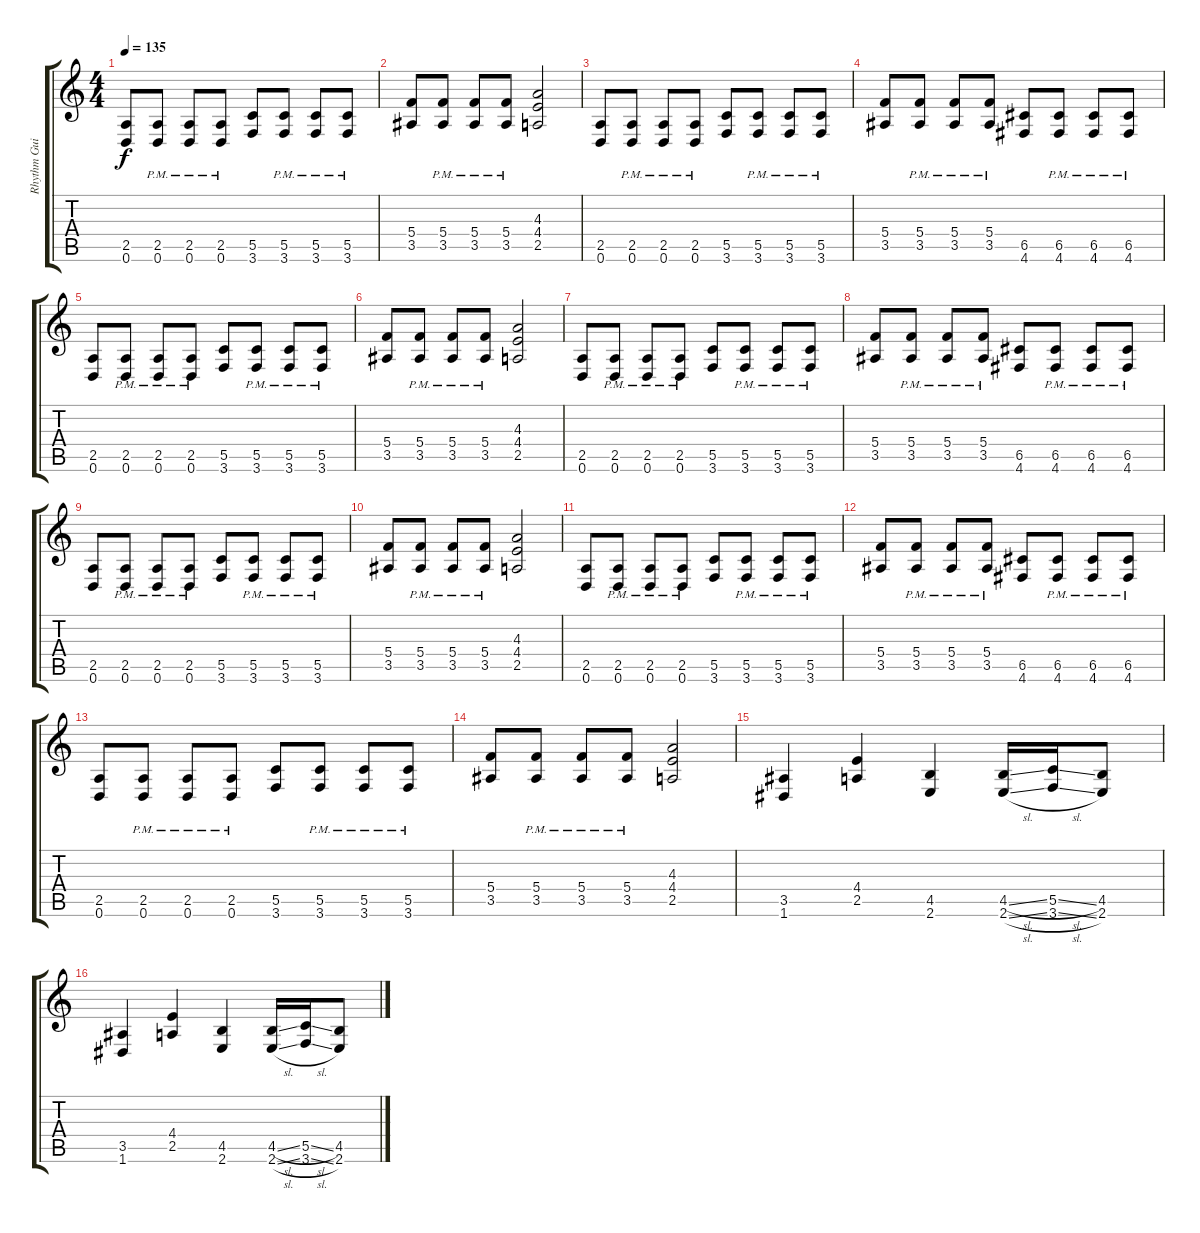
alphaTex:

\track ("Rhythm Guitar" "Rhythm Gui") {instrument distortionguitar}
\staff {score tabs}
\tuning (D4 A3 F3 C3 G2 D2) {hide}
\ts (4 4)
\tempo 135
\clef g2
\ks c
(2.5 0.6).8{dy f} (2.5 0.6{pm}).8 (2.5 0.6{pm}).8 (2.5 0.6{pm}).8 (5.5 3.6).8 (5.5 3.6{pm}).8 (5.5 3.6{pm}).8 (5.5 3.6{pm}).8 |
(5.4 3.5).8 (5.4 3.5{pm}).8 (5.4 3.5{pm}).8 (5.4 3.5{pm}).8 (4.3 4.4 2.5).2 |
(2.5 0.6).8 (2.5 0.6{pm}).8 (2.5 0.6{pm}).8 (2.5 0.6{pm}).8 (5.5 3.6).8 (5.5 3.6{pm}).8 (5.5 3.6{pm}).8 (5.5 3.6{pm}).8 |
(5.4 3.5).8 (5.4 3.5{pm}).8 (5.4 3.5{pm}).8 (5.4 3.5{pm}).8 (6.5 4.6).8 (6.5 4.6{pm}).8 (6.5 4.6{pm}).8 (6.5 4.6{pm}).8 |
(2.5 0.6).8 (2.5 0.6{pm}).8 (2.5 0.6{pm}).8 (2.5 0.6{pm}).8 (5.5 3.6).8 (5.5 3.6{pm}).8 (5.5 3.6{pm}).8 (5.5 3.6{pm}).8 |
(5.4 3.5).8 (5.4 3.5{pm}).8 (5.4 3.5{pm}).8 (5.4 3.5{pm}).8 (4.3 4.4 2.5).2 |
(2.5 0.6).8 (2.5 0.6{pm}).8 (2.5 0.6{pm}).8 (2.5 0.6{pm}).8 (5.5 3.6).8 (5.5 3.6{pm}).8 (5.5 3.6{pm}).8 (5.5 3.6{pm}).8 |
(5.4 3.5).8 (5.4 3.5{pm}).8 (5.4 3.5{pm}).8 (5.4 3.5{pm}).8 (6.5 4.6).8 (6.5 4.6{pm}).8 (6.5 4.6{pm}).8 (6.5 4.6{pm}).8 |
(2.5 0.6).8 (2.5 0.6{pm}).8 (2.5 0.6{pm}).8 (2.5 0.6{pm}).8 (5.5 3.6).8 (5.5 3.6{pm}).8 (5.5 3.6{pm}).8 (5.5 3.6{pm}).8 |
(5.4 3.5).8 (5.4 3.5{pm}).8 (5.4 3.5{pm}).8 (5.4 3.5{pm}).8 (4.3 4.4 2.5).2 |
(2.5 0.6).8 (2.5 0.6{pm}).8 (2.5 0.6{pm}).8 (2.5 0.6{pm}).8 (5.5 3.6).8 (5.5 3.6{pm}).8 (5.5 3.6{pm}).8 (5.5 3.6{pm}).8 |
(5.4 3.5).8 (5.4 3.5{pm}).8 (5.4 3.5{pm}).8 (5.4 3.5{pm}).8 (6.5 4.6).8 (6.5 4.6{pm}).8 (6.5 4.6{pm}).8 (6.5 4.6{pm}).8 |
(2.5 0.6).8 (2.5 0.6{pm}).8 (2.5 0.6{pm}).8 (2.5 0.6{pm}).8 (5.5 3.6).8 (5.5 3.6{pm}).8 (5.5 3.6{pm}).8 (5.5 3.6{pm}).8 |
(5.4 3.5).8 (5.4 3.5{pm}).8 (5.4 3.5{pm}).8 (5.4 3.5{pm}).8 (4.3 4.4 2.5).2 |
(3.5 1.6).4 (4.4 2.5).4 (4.5 2.6).4 (4.5{sl} 2.6{sl}).16 (5.5{sl} 3.6{sl}).16 (4.5 2.6).8 |
(3.5 1.6).4 (4.4 2.5).4 (4.5 2.6).4 (4.5{sl} 2.6{sl}).16 (5.5{sl} 3.6{sl}).16 (4.5 2.6).8
